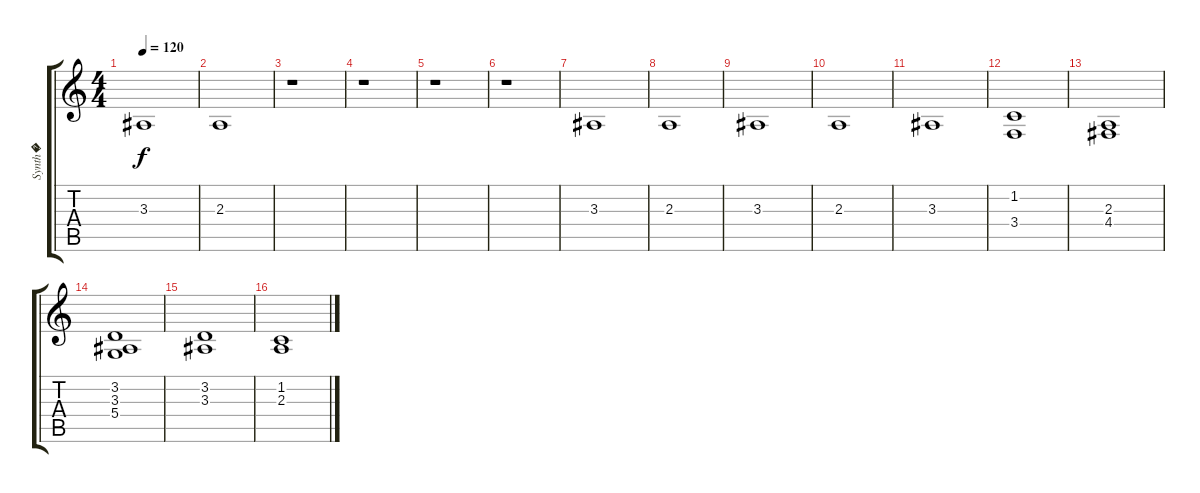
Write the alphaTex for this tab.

\track ("Synth�" "Synth�") {instrument stringensemble1}
\staff {score tabs}
\tuning (E4 B3 G3 D3 A2 E2) {hide}
\ts (4 4)
\tempo 120
\clef g2
\ks c
3.3.1{dy f} |
2.3.1 |
r.1 |
r.1 |
r.1 |
r.1 |
3.3.1 |
2.3.1 |
3.3.1 |
2.3.1 |
3.3.1 |
(1.2 3.4).1 |
(2.3 4.4).1 |
(3.2 3.3 5.4).1 |
(3.2 3.3).1 |
(1.2 2.3).1
